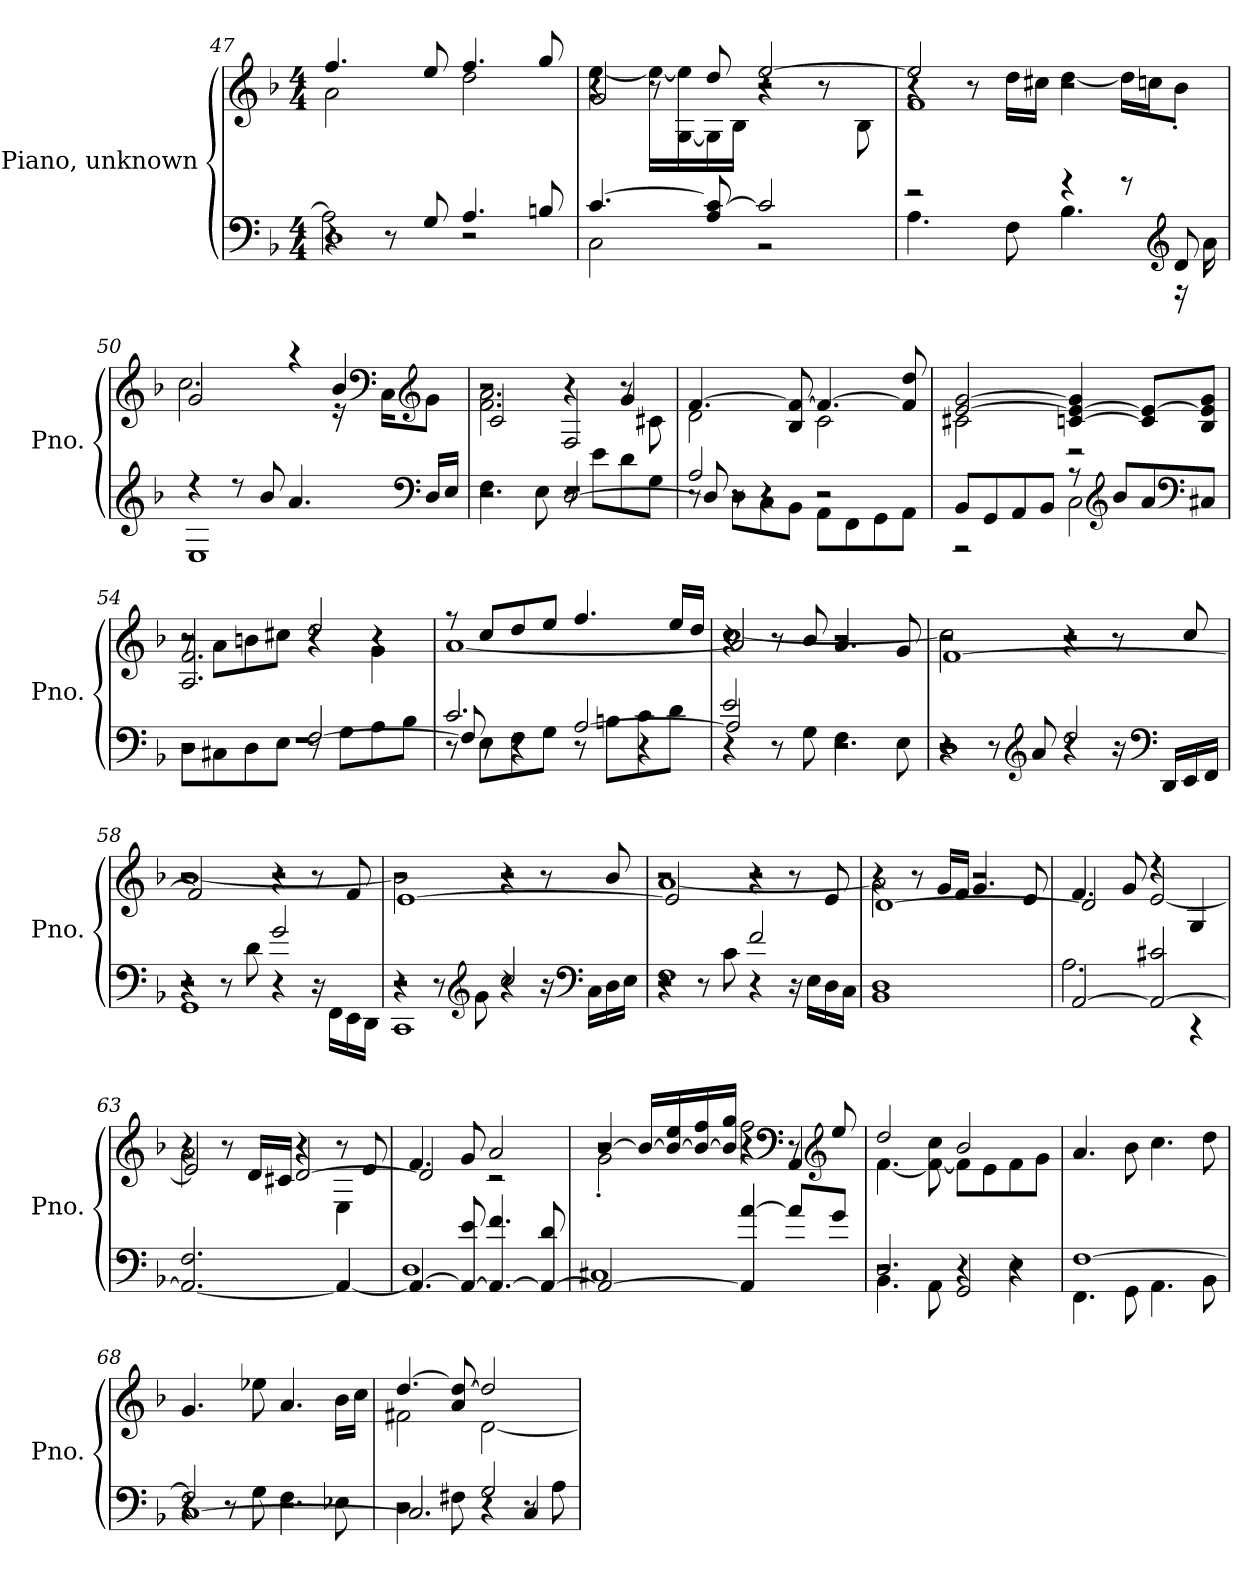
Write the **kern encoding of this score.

**kern	**kern
*part1	*part1
*staff2	*staff1
*I"Piano, unknown	*
*I'Pno.	*
*clefF4	*clefG2
*k[b-]	*k[b-]
*M4/4	*M4/4
=47	=47
*^	*^
*	*^	*	*
1D	2A\]	4r	4.ff/	2a\
.	.	8r	.	.
.	.	8G/	8ee/	.
.	2r	4.A/	4.ff/	2dd\
.	.	8Bn/	8gg/	.
*	*v	*v	*	*
=48	=48	=48	=48
*	*	*	*^
[4.c/	2C\	4r	[4ee\	2g/
.	.	8r	16ee\LL_	.
.	.	.	[16G\ 16ee\]	.
8A/ 8c/_	.	8dd/	16G\]	.
.	.	.	16B-\JJ	.
2c/]	2r	[2ee/	4r	2r
.	.	.	8r	.
.	.	.	8B-\	.
=49	=49	=49	=49	=49
2r	4.A\	2ee/]	4r	1f
.	.	.	8r	.
.	8F\	.	16dd\LL	.
.	.	.	16cc#X\JJ	.
4r	4.B-\	2r	[4dd\	.
8r	.	.	16dd\LL]	.
.	.	.	16ccn\J	.
*clefG2	*	*	*	*
8d/	16r	.	8b-'\J	.
.	16a\	.	.	.
*	*	*	*v	*v
!!LO:PB:g=z
=50	=50	=50	=50
4r	1E	2g/	2.cc\
8r	.	.	.
8b-/	.	.	.
4.a/	.	4r	.
.	.	4b-/	16r
*	*	*clefF4	*
.	.	.	16C\KL
*clefF4	*	*clefG2	*
16D/LL	.	.	8g\J
16E/JJ	.	.	.
=51	=51	=51	=51
*	*^	*	*^
1r	4.F\	2r	2r	2.f\ 2.a\	2c/
.	8E\	.	.	.	.
.	8r	[2D/	4r	.	2F/
.	8e\L	.	.	.	.
.	8d\	.	4g/	8r	.
.	8G\J	.	.	8c#X\	.
*	*	*	*	*v	*v
=52	=52	=52	=52	=52
2A/	8r	8D/]	[4.f/	2d\
.	8D\L	8r	.	.
.	8C\	4r	.	.
.	8BB-\J	.	8B-/ 8f/_	.
2r	8AA\L	2r	4.f/_	2c\
.	8FF\	.	.	.
.	8GG\	.	.	.
.	8AA\J	.	8f/] 8dd/	.
*	*v	*v	*	*
=53	=53	=53	=53
8BB-/L	2r	[2e/ [2g/	2c#X\
8GG/	.	.	.
8AA/	.	.	.
8BB-/J	.	.	.
8r	2C\	[4cn/ 4e/_ 4g/]	2r
*clefG2	*	*	*
8b-/L	.	.	.
8a/	.	8c/] 8e/_L	.
*clefF4	*	*	*
8C#X/J	.	8B-/ 8e/] 8g/J	.
!!LO:LB:g=z
=54	=54	=54	=54
*	*^	*	*^
1r	8D\L	2r	2r	8r	2.A/ 2.f/
.	8C#X\	.	.	8a\L	.
.	8D\	.	.	8bn\	.
.	8E\J	.	.	8cc#X\J	.
.	8r	[2F/	2dd/	4r	.
.	8G\L	.	.	.	.
.	8A\	.	.	4g\	4r
.	8B-\J	.	.	.	.
*	*	*	*	*v	*v
=55	=55	=55	=55	=55
2.c/	8r	8F/]	8r	[1a
.	8E\L	8r	8cc/L	.
.	8F\	4r	8dd/	.
.	8G\J	.	8ee/J	.
.	8r	[2A/	4.ff/	.
.	8Bn\L	.	.	.
4r	8c\	.	.	.
.	8d\J	.	16ee/LL	.
.	.	.	16dd/JJ	.
=56	=56	=56	=56	=56
*	*	*	*	*^
2e/	4r	2A/]	4r	[1cc	2a/]
.	8r	.	8r	.	.
.	8G\	.	8b-/	.	.
2r	4.F\	2r	4.a/	.	2r
.	8E\	.	8g/	.	.
=57	=57	=57	=57	=57	=57
2r	1D	4r	2r	2cc\]	[1f
.	.	8r	.	.	.
*clefG2	*	*	*	*	*
.	.	8a/	.	.	.
2dd/	.	4r	4r	2r	.
.	.	16r	8r	.	.
*clefF4	*	*	*	*	*
.	.	16DD/LL	.	.	.
.	.	16EE/	8cc/	.	.
.	.	16FF/JJ	.	.	.
!!LO:LB:g=z	!!	!!
=58	=58	=58	=58	=58	=58
2r	4r	1GG	2r	[1b-	2f/]
.	8r	.	.	.	.
.	8d\	.	.	.	.
2g/	4r	.	4r	.	2r
.	16r	.	8r	.	.
.	16FF\LL	.	.	.	.
.	16EE\	.	8f/	.	.
.	16DD\JJ	.	.	.	.
=59	=59	=59	=59	=59	=59
2r	4r	1CC	2r	2b-\]	[1e
.	8r	.	.	.	.
*clefG2	*	*	*	*	*
.	8g\	.	.	.	.
2cc/	4r	.	4r	2r	.
.	16r	.	8r	.	.
*clefF4	*	*	*	*	*
.	16C\LL	.	.	.	.
.	16D\	.	8b-/	.	.
.	16E\JJ	.	.	.	.
=60	=60	=60	=60	=60	=60
2r	4r	1F	2r	[1a	2e/]
.	8r	.	.	.	.
.	8c\	.	.	.	.
2f/	4r	.	4r	.	2r
.	16r	.	8r	.	.
.	16E\LL	.	.	.	.
.	16D\	.	8e/	.	.
.	16C\JJ	.	.	.	.
*v	*v	*v	*	*	*
=61	=61	=61	=61
1BB- 1D	4r	2a\]	[1d
.	8r	.	.
.	16g/LL	.	.
.	16f/JJ	.	.
.	4.g/	2r	.
.	8e/	.	.
*	*	*v	*v
=62	=62	=62
*^	*	*
[2AA/	2.A\	4.f/	2d/]
.	.	8g/	.
2AA/_ 2c#X/	.	4r	[2e/
.	4r	4G/	.
*v	*v	*	*
!!LO:LB:g=z
=63	=63	=63
*	*	*^
2.AA/_ 2.F/	4r	2a\	2e/]
.	8r	.	.
.	16d/LL	.	.
.	16c#X/JJ	.	.
.	4r	4r	[2d/
4AA/_	8r	4E\	.
.	8e/	.	.
*	*	*v	*v
=64	=64	=64
*^	*	*
4.AA/_	1D	4.f/	2d/]
8AA/_ 8e/	.	8g/	.
4.AA/_ 4.f/	.	2a/	2r
8AA/_ 8d/	.	.	.
=65	=65	=65	=65
*	*	*	*^
2AA/_	1C#X	[4b-/	2g'\	2r
.	.	16b-/LL_	.	.
.	.	16b-/_ 16ee/	.	.
.	.	16b-/_ 16ff/	.	.
.	.	16b-/] 16gg/JJ	.	.
4AA/] [4a/	.	4r	2ff\	4r
*	*	*clefF4	*	*
8a/L]	.	8r	.	4AA/
*	*	*clefG2	*	*
8g/J	.	8ee/	.	.
*	*	*	*v	*v
=66	=66	=66	=66
*	*^	*	*
2.D/	4.BB-\	2r	2dd/	[4.f\
.	8AA\	.	.	8f\_ 8cc\
.	4r	2GG/	2b-/	8f\L]
.	.	.	.	8e\
4r	4E\	.	.	8f\
.	.	.	.	8g\J
*	*v	*v	*	*
*	*	*v	*v
!!LO:LB:g=z
=67	=67	=67
[1F	4.FF\	4.a/
.	8GG\	8b-\
.	4.AA\	4.cc\
.	8BB-\	8dd\
=68	=68	=68
*	*^	*
2F/]	4r	[1C	4.g/
.	8r	.	.
.	8G\	.	8ee-X\
2r	4.F\	.	4.a/
.	8E-X\	.	16b-\LL
.	.	.	16cc\JJ
=69	=69	=69	=69
*	*	*	*^
2r	4.D\	2.C/]	[4.dd/	2f#X\
.	8F#X\	.	8a/ 8dd/_	.
2G/	4r	.	2dd/]	[2d\
.	8r	4C/	.	.
.	8A\	.	.	.
*v	*v	*v	*	*
*	*v	*v
=	=
*-	*-
